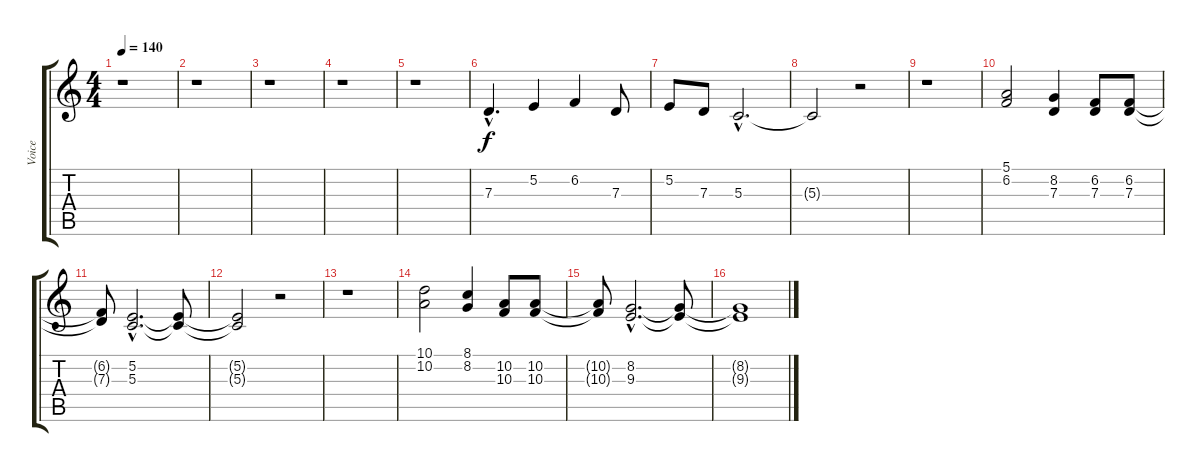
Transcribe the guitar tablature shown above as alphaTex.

\track ("Voice" "Voice") {instrument altosax}
\staff {score tabs}
\tuning (E4 B3 G3 D3 A2 E2) {hide}
\ts (4 4)
\tempo 140
\clef g2
\ks c
r.1{dy f} |
r.1 |
r.1 |
r.1 |
r.1 |
7.3{hac}.4{d} 5.2.4 6.2.4 7.3.8 |
5.2.8 7.3.8 5.3{hac}.2{d} |
5.3{t}.2 r.2 |
r.1 |
(5.1 6.2).2 (8.2 7.3).4 (6.2 7.3).8 (6.2 7.3).8 |
(6.2{t} 7.3{t}).8 (5.2{hac} 5.3{hac}).2{d} (5.2{t} 5.3{t}).8 |
(5.2{t} 5.3{t}).2 r.2 |
r.1 |
(10.1 10.2).2 (8.1 8.2).4 (10.2 10.3).8 (10.2 10.3).8 |
(10.2{t} 10.3{t}).8 (8.2{hac} 9.3{hac}).2{d} (8.2{t} 9.3{t}).8 |
(8.2{t} 9.3{t}).1
